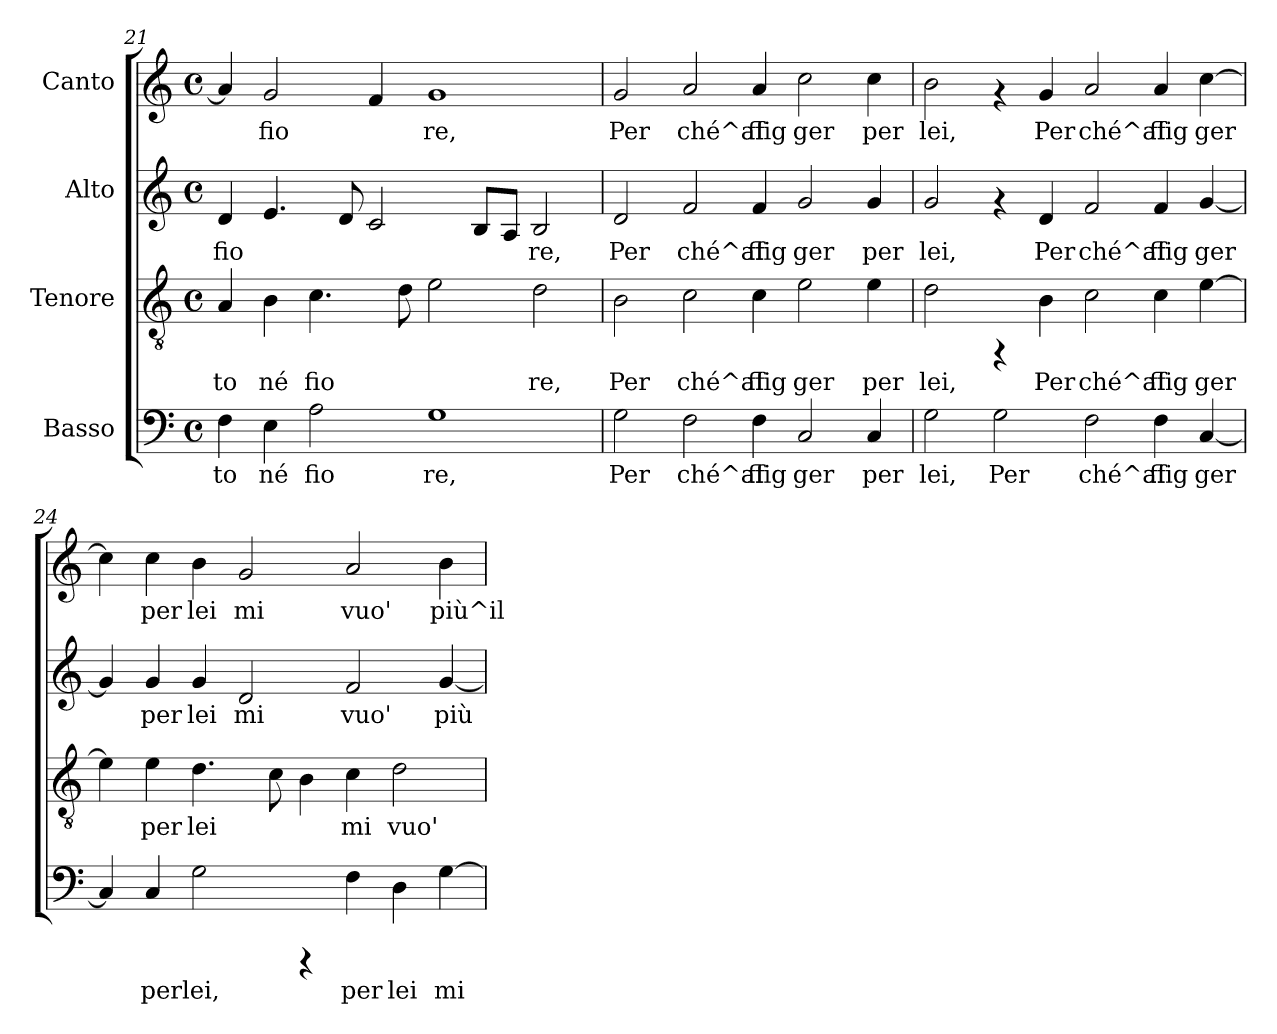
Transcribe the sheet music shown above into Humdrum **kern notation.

**kern	**text	**kern	**text	**kern	**text	**kern	**text
*part4	*part4	*part3	*part3	*part2	*part2	*part1	*part1
*staff4	*staff4	*staff3	*staff3	*staff2	*staff2	*staff1	*staff1
*I"Basso	*	*I"Tenore	*	*I"Alto	*	*I"Canto	*
*clefF4	*	*clefGv2	*	*clefG2	*	*clefG2	*
*k[]	*	*k[]	*	*k[]	*	*k[]	*
*C:	*	*C:	*	*C:	*	*C:	*
*M4/4	*	*M4/4	*	*M4/4	*	*M4/4	*
*met(c)	*	*met(c)	*	*met(c)	*	*met(c)	*
=21	=21	=21	=21	=21	=21	=21	=21
!	!LO:LY:b:cj	!	!LO:LY:b:cj	!	!LO:LY:b:cj	!	!LO:LY:b:cj
4F\	to	4A/	to	4d/	fio	4a/]	.
!	!LO:LY:b:cj	!	!LO:LY:b:cj	!	!LO:LY:b:cj	!	!LO:LY:b:cj
4E\	né	4B\	né	4.e/	.	2g/	fio
!	!LO:LY:b:cj	!	!LO:LY:b:cj	!	!	!	!
2A\	fio	4.c\	fio	.	.	.	.
!	!	!	!	!	!LO:LY:b:cj	!	!
.	.	.	.	8d/	.	.	.
!	!	!	!	!	!LO:LY:b:cj	!	!LO:LY:b:cj
.	.	.	.	2c/	.	4f/	.
!	!	!	!LO:LY:b:cj	!	!	!	!
.	.	8d\	.	.	.	.	.
!	!LO:LY:b:cj	!	!LO:LY:b:cj	!	!	!	!LO:LY:b:cj
1G	re,	2e\	.	.	.	1g	re,
!	!	!	!	!	!LO:LY:b:cj	!	!
.	.	.	.	8B/L	.	.	.
!	!	!	!	!	!LO:LY:b:cj	!	!
.	.	.	.	8A/J	.	.	.
!	!	!	!LO:LY:b:cj	!	!LO:LY:b:cj	!	!
.	.	2d\	re,	2B/	re,	.	.
=22	=22	=22	=22	=22	=22	=22	=22
!	!LO:LY:b:cj	!	!LO:LY:b:cj	!	!LO:LY:b:cj	!	!LO:LY:b:cj
2G\	Per	2B\	Per	2d/	Per	2g/	Per
!	!LO:LY:b:cj	!	!LO:LY:b:cj	!	!LO:LY:b:cj	!	!LO:LY:b:cj
2F\	ché^af	2c\	ché^af	2f/	ché^af	2a/	ché^af
!	!LO:LY:b:cj	!	!LO:LY:b:cj	!	!LO:LY:b:cj	!	!LO:LY:b:cj
4F\	flig	4c\	flig	4f/	flig	4a/	flig
!	!LO:LY:b:cj	!	!LO:LY:b:cj	!	!LO:LY:b:cj	!	!LO:LY:b:cj
2C/	ger	2e\	ger	2g/	ger	2cc\	ger
!	!LO:LY:b:cj	!	!LO:LY:b:cj	!	!LO:LY:b:cj	!	!LO:LY:b:cj
4C/	per	4e\	per	4g/	per	4cc\	per
=23	=23	=23	=23	=23	=23	=23	=23
!	!LO:LY:b:cj	!	!LO:LY:b:cj	!	!LO:LY:b:cj	!	!LO:LY:b:cj
2G\	lei,	2d\	lei,	2g/	lei,	2b\	lei,
!	!LO:LY:b:cj	!	!	!	!	!	!
2G\	Per	4rFF	.	4rf	.	4rf	.
!	!	!	!LO:LY:b:cj	!	!LO:LY:b:cj	!	!LO:LY:b:cj
.	.	4B\	Per	4d/	Per	4g/	Per
!	!LO:LY:b:cj	!	!LO:LY:b:cj	!	!LO:LY:b:cj	!	!LO:LY:b:cj
2F\	ché^af	2c\	ché^af	2f/	ché^af	2a/	ché^af
!	!LO:LY:b:cj	!	!LO:LY:b:cj	!	!LO:LY:b:cj	!	!LO:LY:b:cj
4F\	flig	4c\	flig	4f/	flig	4a/	flig
!	!LO:LY:b:cj	!	!LO:LY:b:cj	!	!LO:LY:b:cj	!	!LO:LY:b:cj
[<4C/	ger	[<4e\	ger	[<4g/	ger	[<4cc\	ger
!!LO:LB:g=z
=24	=24	=24	=24	=24	=24	=24	=24
!	!LO:LY:b:cj	!	!LO:LY:b:cj	!	!LO:LY:b:cj	!	!LO:LY:b:cj
4C/]	.	4e\]	.	4g/]	.	4cc\]	.
!	!LO:LY:b:cj	!	!LO:LY:b:cj	!	!LO:LY:b:cj	!	!LO:LY:b:cj
4C/	perlei,	4e\	per	4g/	per	4cc\	per
!	!LO:LY:b:cj	!	!LO:LY:b:cj	!	!LO:LY:b:cj	!	!LO:LY:b:cj
2G\	.	4.d\	lei	4g/	lei	4b\	lei
!	!	!	!	!	!LO:LY:b:cj	!	!LO:LY:b:cj
.	.	.	.	2d/	mi	2g/	mi
!	!	!	!LO:LY:b:cj	!	!	!	!
.	.	8c\	.	.	.	.	.
!	!	!	!LO:LY:b:cj	!	!	!	!
4rCCC	.	4B\	.	.	.	.	.
!	!LO:LY:b:cj	!	!LO:LY:b:cj	!	!LO:LY:b:cj	!	!LO:LY:b:cj
4F\	per	4c\	mi	2f/	vuo'	2a/	vuo'
!	!LO:LY:b:cj	!	!LO:LY:b:cj	!	!	!	!
4D\	lei	2d\	vuo'	.	.	.	.
!	!LO:LY:b:cj	!	!	!	!LO:LY:b:cj	!	!LO:LY:b:cj
[>4G\	mi	.	.	[<4g/	più	4b\	più^il
=	=	=	=	=	=	=	=
*-	*-	*-	*-	*-	*-	*-	*-
